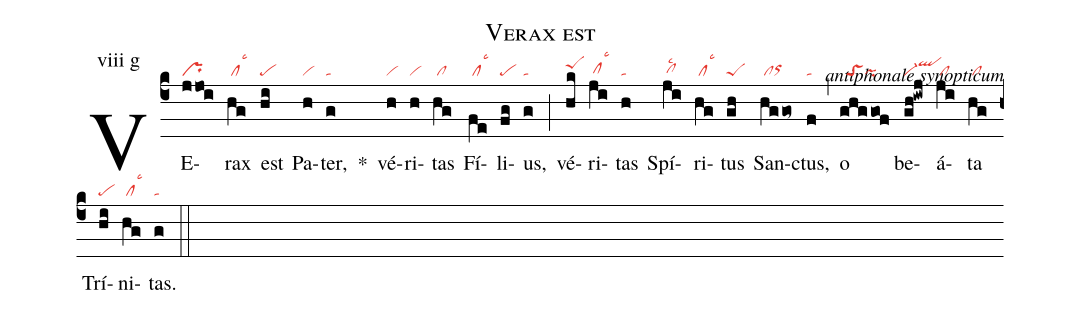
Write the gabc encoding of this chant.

name: Verax est;
commentary: antiphonale synopticum;
annotation: viii g;
mode: 8;
nabc-lines: 1;
%%
(c4)
VE(jjoi|pr)rax(hg|/cllsc3) est(hi|pe) Pa(h|vi)ter,(g|ta) *()
vé(h|vi)ri(h|vi)tas(hg|/cl) Fí(fe|/cllsc3)li(fg|pe)us,(g|ta) (;)
vé(hk|peShi)ri(ji|/clhglsc3)tas(h|ta) Spí(ji|/clhglsc2)ri(hg|/cllsc3)tus(gh|peS) San(hggo~|/clorhh)ctus,(f|ta) (,)
o(ghggof|//toSpi) be(gh!iwj|vi-qlhj)á(ji|/cl)ta(hg|/cl) Trí(hi|pe)ni(hg|/cllsc3)tas.(g|ta) (::)
